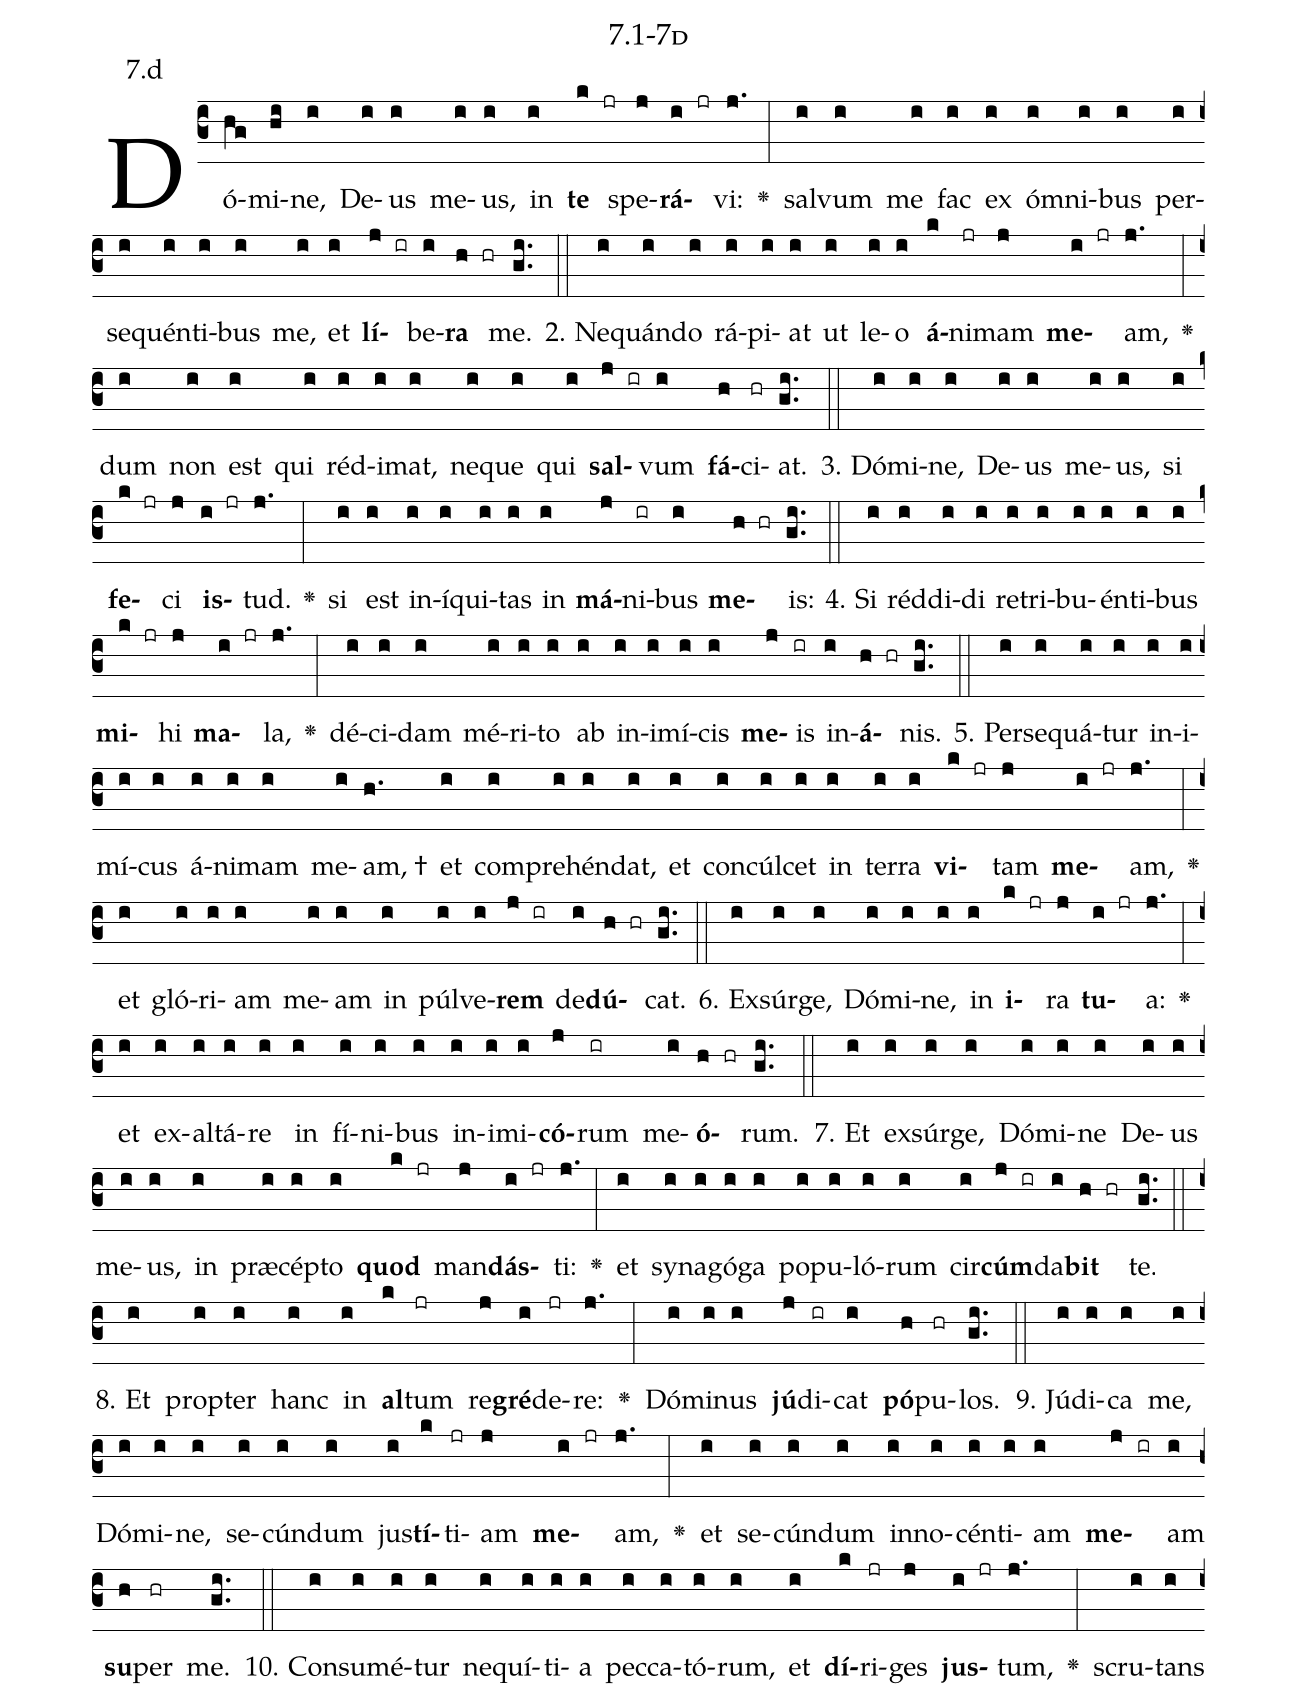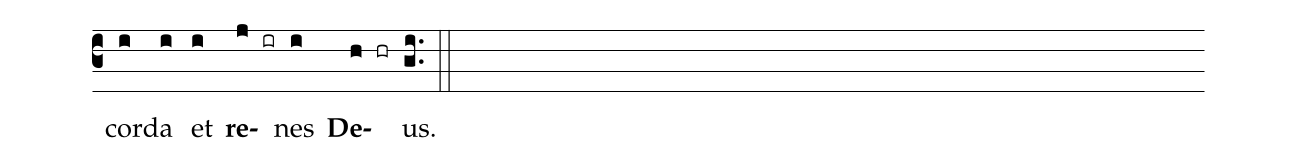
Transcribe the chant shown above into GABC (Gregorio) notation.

name: 7.1-7d;
annotation: 7.d;
%%
(c3)Dó(hg)mi(hi)ne,(i) De(i)us(i) me(i)us,(i) in(i) <b>te</b>(k jr) spe(j)<b>rá</b>(i jr)vi:(j.) <v>\greheightstar</v>(:) sal(i)vum(i) me(i) fac(i) ex(i) óm(i)ni(i)bus(i) per(i)se(i)quén(i)ti(i)bus(i) me,(i) et(i) <b>lí</b>(j ir)be(i)<b>ra</b>(h hr) me.(gi..) (::)
2. Ne(i)quán(i)do(i) rá(i)pi(i)at(i) ut(i) le(i)o(i) <b>á</b>(k)ni(jr)mam(j) <b>me</b>(i jr)am,(j.) <v>\greheightstar</v>(:) dum(i) non(i) est(i) qui(i) réd(i)i(i)mat,(i) ne(i)que(i) qui(i) <b>sal</b>(j ir)vum(i) <b>fá</b>(h)ci(hr)at.(gi..) (::)
3. Dó(i)mi(i)ne,(i) De(i)us(i) me(i)us,(i) si(i) <b>fe</b>(k jr)ci(j) <b>is</b>(i jr)tud.(j.) <v>\greheightstar</v>(:) si(i) est(i) in(i)í(i)qui(i)tas(i) in(i) <b>má</b>(j)ni(ir)bus(i) <b>me</b>(h hr)is:(gi..) (::)
4. Si(i) réd(i)di(i)di(i) re(i)tri(i)bu(i)én(i)ti(i)bus(i) <b>mi</b>(k jr)hi(j) <b>ma</b>(i jr)la,(j.) <v>\greheightstar</v>(:) dé(i)ci(i)dam(i) mé(i)ri(i)to(i) ab(i) in(i)i(i)mí(i)cis(i) <b>me</b>(j)is(ir) in(i)<b>á</b>(h hr)nis.(gi..) (::)
5. Per(i)se(i)quá(i)tur(i) in(i)i(i)mí(i)cus(i) á(i)ni(i)mam(i) me(i)am, †(h.) et(i) com(i)pre(i)hén(i)dat,(i) et(i) con(i)cúl(i)cet(i) in(i) ter(i)ra(i) <b>vi</b>(k jr)tam(j) <b>me</b>(i jr)am,(j.) <v>\greheightstar</v>(:) et(i) gló(i)ri(i)am(i) me(i)am(i) in(i) púl(i)ve(i)<b>rem</b>(j ir) de(i)<b>dú</b>(h hr)cat.(gi..) (::)
6. Ex(i)súr(i)ge,(i) Dó(i)mi(i)ne,(i) in(i) <b>i</b>(k jr)ra(j) <b>tu</b>(i jr)a:(j.) <v>\greheightstar</v>(:) et(i) ex(i)al(i)tá(i)re(i) in(i) fí(i)ni(i)bus(i) in(i)i(i)mi(i)<b>có</b>(j)rum(ir) me(i)<b>ó</b>(h hr)rum.(gi..) (::)
7. Et(i) ex(i)súr(i)ge,(i) Dó(i)mi(i)ne(i) De(i)us(i) me(i)us,(i) in(i) præ(i)cép(i)to(i) <b>quod</b>(k jr) man(j)<b>dás</b>(i jr)ti:(j.) <v>\greheightstar</v>(:) et(i) sy(i)na(i)gó(i)ga(i) po(i)pu(i)ló(i)rum(i) cir(i)<b>cúm</b>(j ir)da(i)<b>bit</b>(h hr) te.(gi..) (::)
8. Et(i) prop(i)ter(i) hanc(i) in(i) <b>al</b>(k)tum(jr) re(j)<b>gré</b>(i)de(jr)re:(j.) <v>\greheightstar</v>(:) Dó(i)mi(i)nus(i) <b>jú</b>(j)di(ir)cat(i) <b>pó</b>(h)pu(hr)los.(gi..) (::)
9. Jú(i)di(i)ca(i) me,(i) Dó(i)mi(i)ne,(i) se(i)cún(i)dum(i) jus(i)<b>tí</b>(k)ti(jr)am(j) <b>me</b>(i jr)am,(j.) <v>\greheightstar</v>(:) et(i) se(i)cún(i)dum(i) in(i)no(i)cén(i)ti(i)am(i) <b>me</b>(j ir)am(i) <b>su</b>(h)per(hr) me.(gi..) (::)
10. Con(i)su(i)mé(i)tur(i) ne(i)quí(i)ti(i)a(i) pec(i)ca(i)tó(i)rum,(i) et(i) <b>dí</b>(k)ri(jr)ges(j) <b>jus</b>(i jr)tum,(j.) <v>\greheightstar</v>(:) scru(i)tans(i) cor(i)da(i) et(i) <b>re</b>(j ir)nes(i) <b>De</b>(h hr)us.(gi..) (::)
